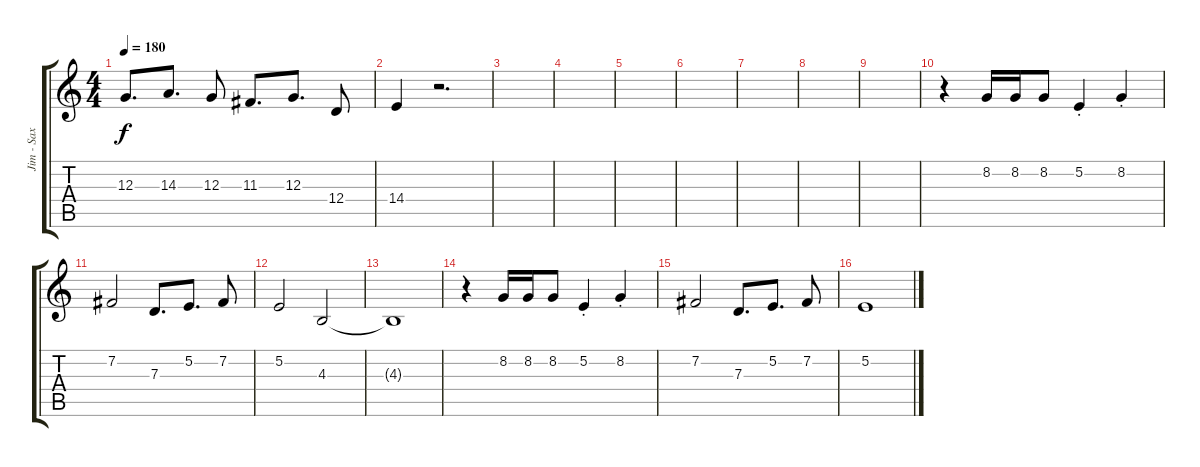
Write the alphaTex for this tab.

\track ("Jim - Sax" "Jim - Sax") {instrument tenorsax}
\staff {score tabs}
\tuning (E4 B3 G3 D3 A2 E2) {hide}
\ts (4 4)
\tempo 180
\clef g2
\ks c
12.3.8{d dy f} 14.3.8{d} 12.3.8 11.3.8{d} 12.3.8{d} 12.4.8 |
14.4.4 r.2{d} |
|
|
|
|
|
|
|
r.4 8.2.16 8.2.16 8.2.8 5.2{st}.4 8.2{st}.4 |
7.2.2 7.3.8{d} 5.2.8{d} 7.2.8 |
5.2.2 4.3.2 |
4.3{t}.1 |
r.4 8.2.16 8.2.16 8.2.8 5.2{st}.4 8.2{st}.4 |
7.2.2 7.3.8{d} 5.2.8{d} 7.2.8 |
5.2.1
